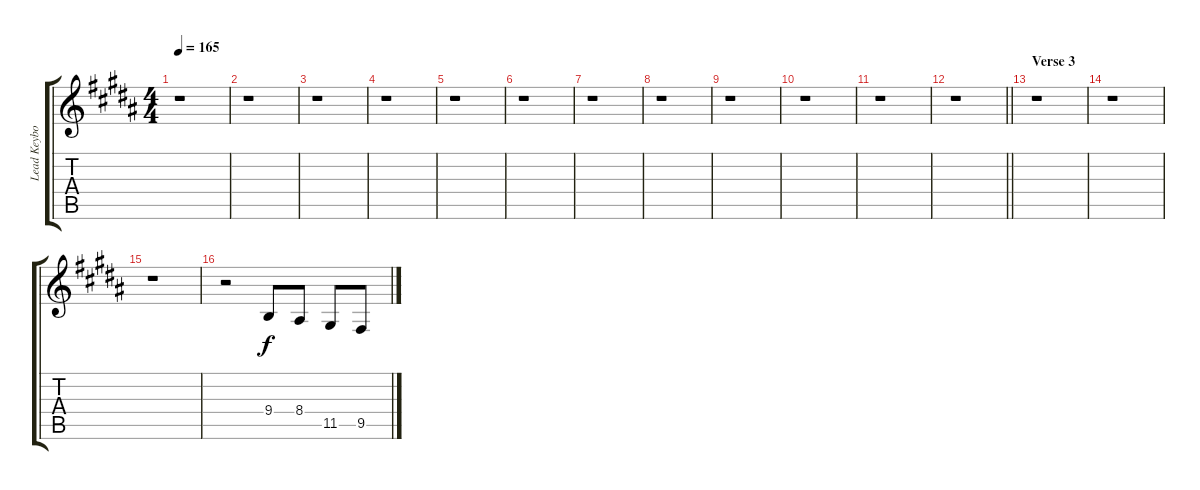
\track ("Lead Keyboard 2: Juha Mäenpää" "Lead Keybo") {instrument pad1newage}
\staff {score tabs}
\tuning (E4 B3 G3 D3 A2 E2) {hide}
\ts (4 4)
\tempo 165
\clef g2
\ks g#minor
r.1{dy f} |
r.1 |
r.1 |
r.1 |
r.1 |
r.1 |
r.1 |
r.1 |
r.1 |
r.1 |
r.1 |
\barLineRight lightlight
r.1 |
\section ("" "Verse 3")
r.1 |
r.1 |
r.1 |
r.2 9.4.8 8.4.8 11.5.8 9.5.8
